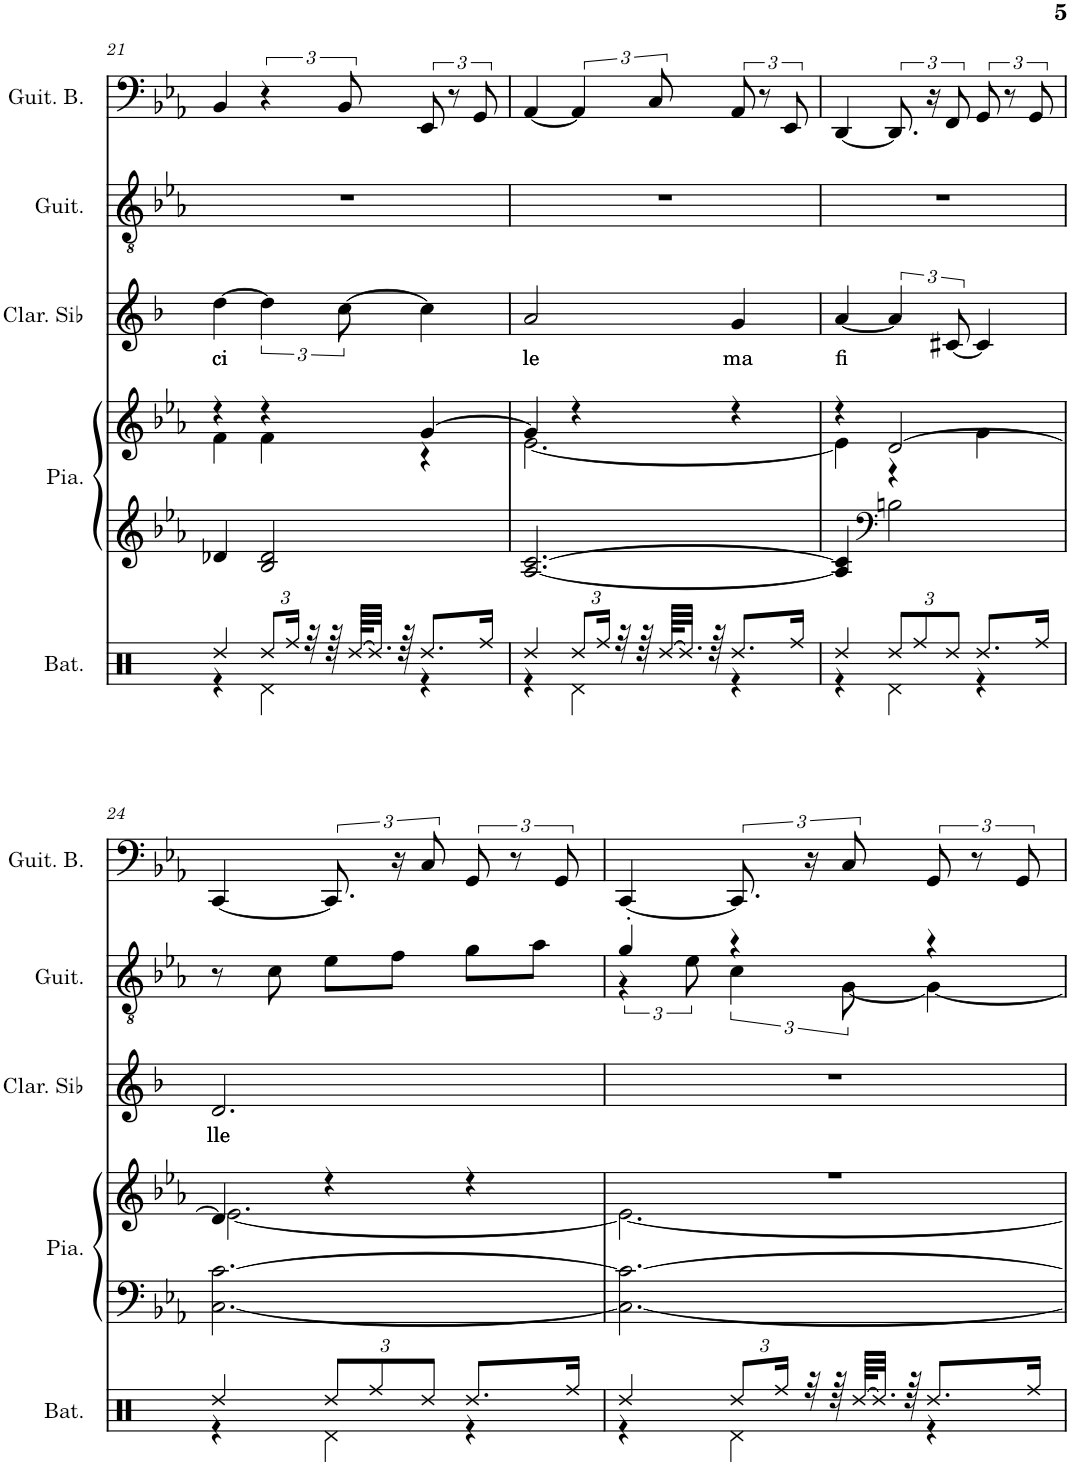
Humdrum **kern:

**kern	**kern	**kern	**kern	**text	**kern	**kern
*part5	*part4	*part4	*part3	*part3	*part2	*part1
*staff6	*staff5	*staff4	*staff3	*staff3	*staff2	*staff1
*I"Batterie	*I"Piano	*	*I"Clarinette en Sib	*	*I"Guitare classique	*I"Guitare Basse
*I'Bat.	*I'Pia.	*	*I'Clar. Sib	*	*I'Guit.	*I'Guit. B.
!!LO:PB:g=z
*clefX	*clefG2	*clefG2	*clefG2	*	*clefGv2	*clefF4
*	*	*	*Trd1c2	*	*	*Trd7c12
*k[]	*k[b-e-a-]	*k[b-e-a-]	*k[b-]	*	*k[b-e-a-]	*k[b-e-a-]
*M3/4	*M3/4	*M3/4	*M3/4	*	*M3/4	*M3/4
=21	=21	=21	=21	=21	=21	=21
*^	*	*^	*	*	*	*
!	!	!	!	!	!	!LO:LY:b	!	!
4Rdd/	4r	4d-X/	4r	4f\	[4dd\	ci	2.r	4BB-/
*Xbrackettup	*	*	*	*	*	*	*	*
12Rdd/L	4Rd\	2B-/ 2d-/	4r	4f\	6dd\]	.	.	6r
24Rff/Jk	.	.	.	.	.	.	.	.
32r	.	.	.	.	.	.	.	.
64r	.	.	.	.	.	.	.	.
.	.	.	.	.	[12cc\	.	.	12BB-/
[64Rdd/KLLL	.	.	.	.	.	.	.	.
32.Rdd/JJJ]	.	.	.	.	.	.	.	.
64r	.	.	.	.	.	.	.	.
8.Rdd/L	4r	.	[4g/	4r	4cc\]	.	.	12EE-/
.	.	.	.	.	.	.	.	12r
.	.	.	.	.	.	.	.	12GG/
16Rff/Jk	.	.	.	.	.	.	.	.
=22	=22	=22	=22	=22	=22	=22	=22	=22
!	!	!	!	!	!	!LO:LY:b	!	!
4Rdd/	4r	[2.A-/ [2.c/	4g/]	[2.e-\	2a/	le	2.r	[4AA-/
12Rdd/L	4Rd\	.	4r	.	.	.	.	6AA-/]
24Rff/Jk	.	.	.	.	.	.	.	.
32r	.	.	.	.	.	.	.	.
64r	.	.	.	.	.	.	.	.
.	.	.	.	.	.	.	.	12C/
[64Rdd/KLLL	.	.	.	.	.	.	.	.
32.Rdd/JJJ]	.	.	.	.	.	.	.	.
64r	.	.	.	.	.	.	.	.
!	!	!	!	!	!	!LO:LY:b	!	!
8.Rdd/L	4r	.	4r	.	4g/	ma	.	12AA-/
.	.	.	.	.	.	.	.	12r
.	.	.	.	.	.	.	.	12EE-/
16Rff/Jk	.	.	.	.	.	.	.	.
=23	=23	=23	=23	=23	=23	=23	=23	=23
!	!	!	!	!	!	!LO:LY:b	!	!
4Rdd/	4r	4A-/] 4c/]	4r	4e-\]	[4a/	fi	2.r	[4DD/
*	*	*clefF4	*	*	*	*	*	*
12Rdd/L	4Rd\	2Bn\	[2d/	4r	6a/]	.	.	12.DD/]
12Rff/	.	.	.	.	.	.	.	.
.	.	.	.	.	.	.	.	24r
12Rdd/J	.	.	.	.	[12c#X/	.	.	12FF/
8.Rdd/L	4r	.	.	4g\	4c#/]	.	.	12GG/
.	.	.	.	.	.	.	.	12r
.	.	.	.	.	.	.	.	12GG/
16Rff/Jk	.	.	.	.	.	.	.	.
!!LO:LB:g=z
=24	=24	=24	=24	=24	=24	=24	=24	=24
!	!	!	!	!	!	!LO:LY:b	!	!
4Rdd/	4r	[2.C\ [2.c\	4d/]	[2.e-\	2.d/	lle	8r	[4CC/
.	.	.	.	.	.	.	8c\	.
12Rdd/L	4Rd\	.	4r	.	.	.	8e-\L	12.CC/]
12Rff/	.	.	.	.	.	.	.	.
.	.	.	.	.	.	.	8f\J	24r
12Rdd/J	.	.	.	.	.	.	.	12C/
8.Rdd/L	4r	.	4r	.	.	.	8g\L	12GG/
.	.	.	.	.	.	.	.	12r
.	.	.	.	.	.	.	8a-\J	.
.	.	.	.	.	.	.	.	12GG/
16Rff/Jk	.	.	.	.	.	.	.	.
=25	=25	=25	=25	=25	=25	=25	=25	=25
*	*	*	*	*	*	*	*^	*
4Rdd/	4r	2.C\_ 2.c\_	2.r	2.e-\_	2.r	.	4g'/	6r	[4CC/
.	.	.	.	.	.	.	.	12e-\	.
12Rdd/L	4Rd\	.	.	.	.	.	4r	6c\	12.CC/]
24Rff/Jk	.	.	.	.	.	.	.	.	.
32r	.	.	.	.	.	.	.	.	24r
64r	.	.	.	.	.	.	.	.	.
.	.	.	.	.	.	.	.	[12G\	12C/
[64Rdd/KLLL	.	.	.	.	.	.	.	.	.
32.Rdd/JJJ]	.	.	.	.	.	.	.	.	.
64r	.	.	.	.	.	.	.	.	.
8.Rdd/L	4r	.	.	.	.	.	4r	4G\_	12GG/
.	.	.	.	.	.	.	.	.	12r
.	.	.	.	.	.	.	.	.	12GG/
16Rff/Jk	.	.	.	.	.	.	.	.	.
*v	*v	*	*v	*v	*	*	*v	*v	*
=	=	=	=	=	=	=
*-	*-	*-	*-	*-	*-	*-
